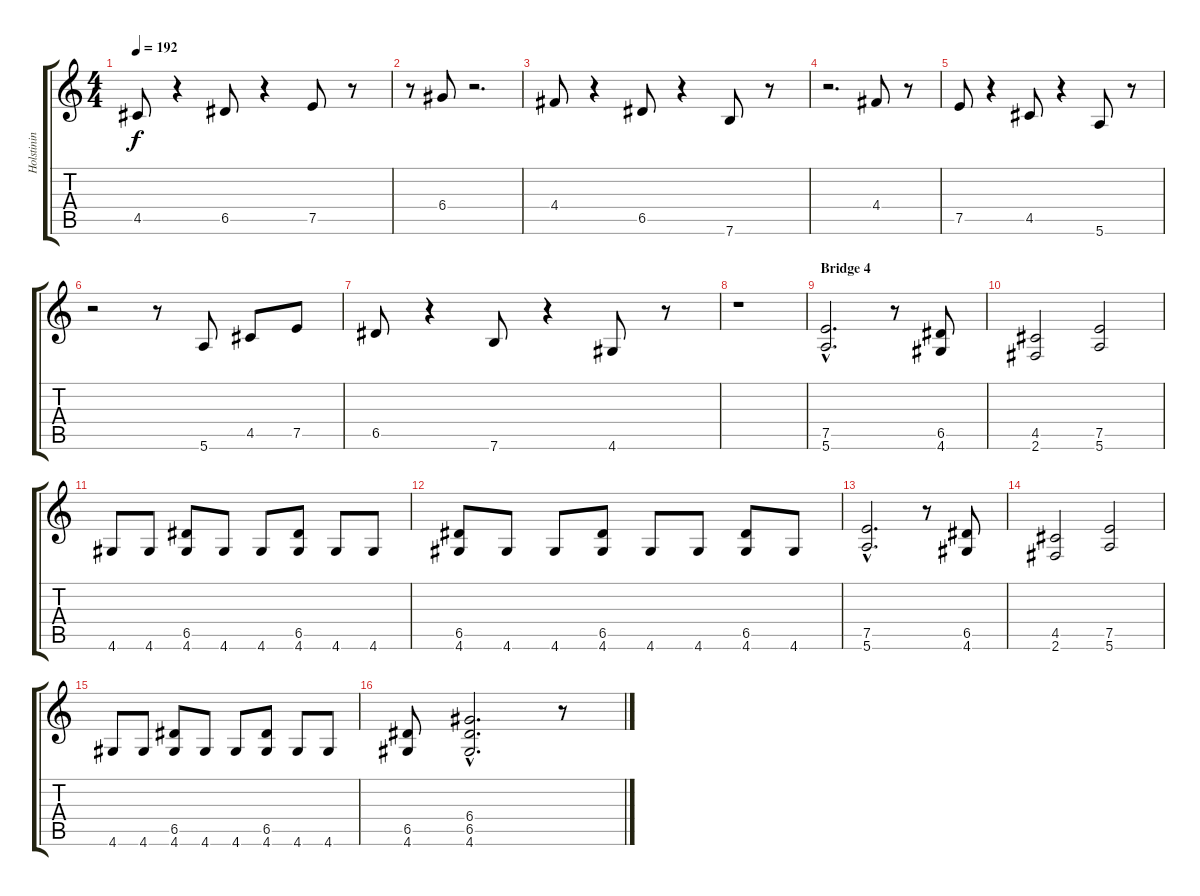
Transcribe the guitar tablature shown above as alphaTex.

\track ("Holstinin 2" "Holstinin ") {instrument overdrivenguitar}
\staff {score tabs}
\tuning (E4 B3 G3 D3 A2 E2) {hide}
\ts (4 4)
\tempo 192
\clef g2
\ks c
4.5.8{dy f} r.4 6.5.8 r.4 7.5.8 r.8 |
r.8 6.4.8 r.2{d} |
4.4.8 r.4 6.5.8 r.4 7.6.8 r.8 |
r.2{d} 4.4.8 r.8 |
7.5.8 r.4 4.5.8 r.4 5.6.8 r.8 |
r.2 r.8 5.6.8 4.5.8 7.5.8 |
6.5.8 r.4 7.6.8 r.4 4.6.8 r.8 |
r.1 |
\section ("" "Bridge 4")
(7.5{hac} 5.6{hac}).2{d} r.8 (6.5 4.6).8 |
(4.5 2.6).2 (7.5 5.6).2 |
4.6.8 4.6.8 (6.5 4.6).8 4.6.8 4.6.8 (6.5 4.6).8 4.6.8 4.6.8 |
(6.5 4.6).8 4.6.8 4.6.8 (6.5 4.6).8 4.6.8 4.6.8 (6.5 4.6).8 4.6.8 |
(7.5{hac} 5.6{hac}).2{d} r.8 (6.5 4.6).8 |
(4.5 2.6).2 (7.5 5.6).2 |
4.6.8 4.6.8 (6.5 4.6).8 4.6.8 4.6.8 (6.5 4.6).8 4.6.8 4.6.8 |
(6.5 4.6).8 (6.4{hac} 6.5{hac} 4.6{hac}).2{d} r.8
